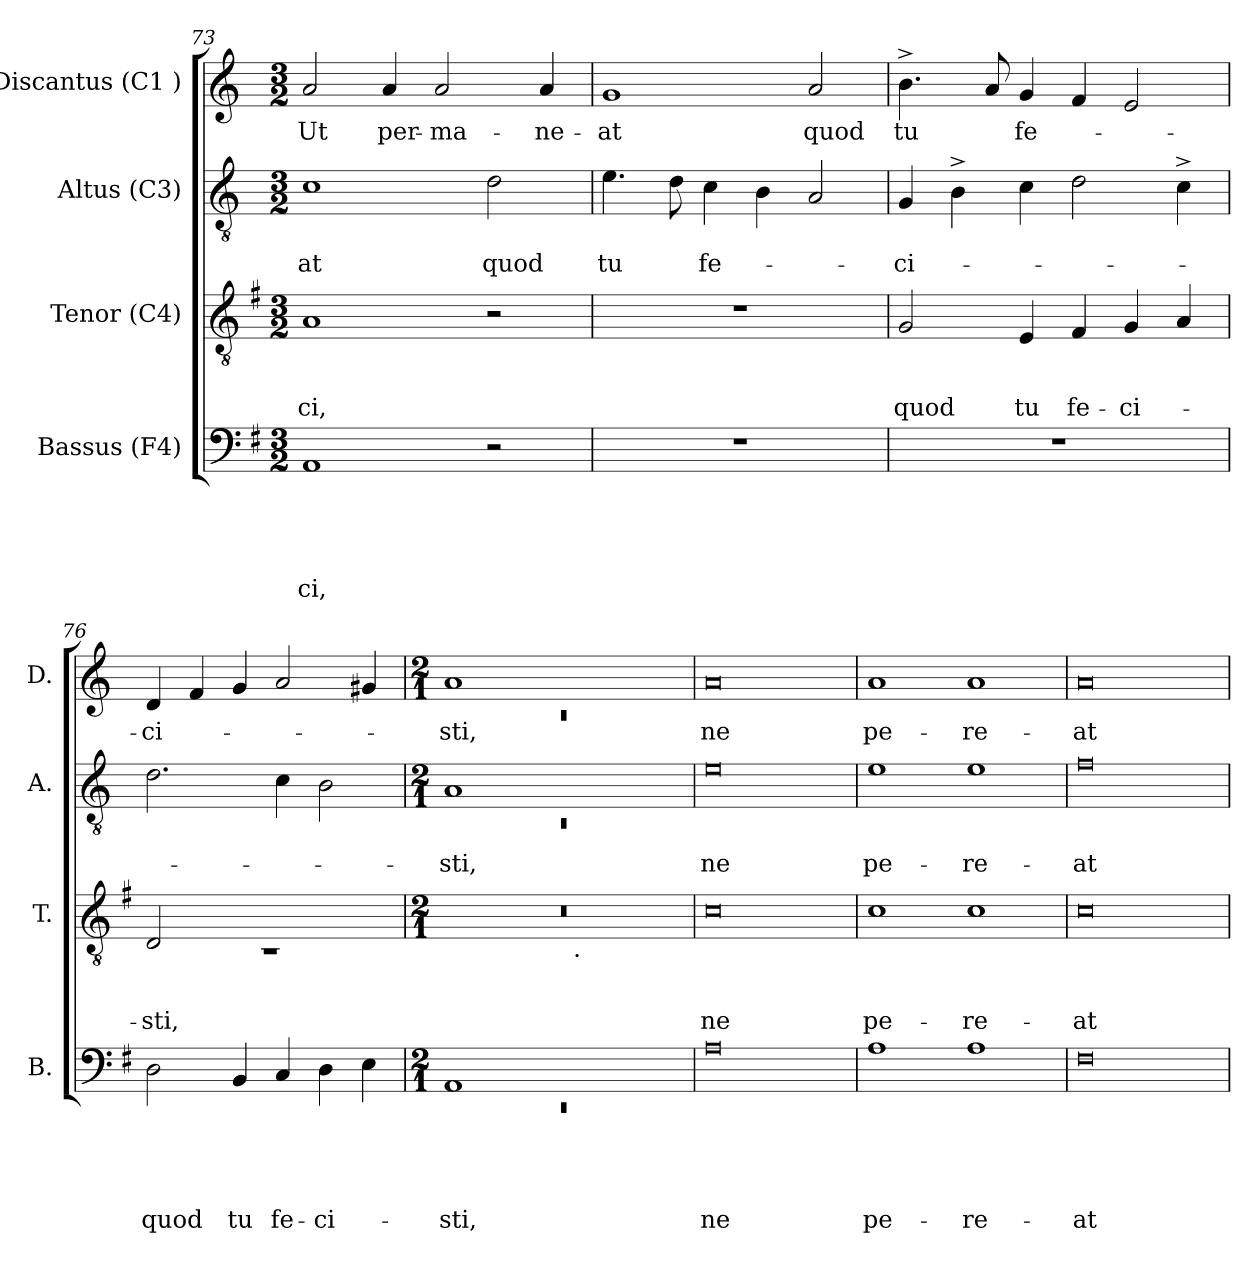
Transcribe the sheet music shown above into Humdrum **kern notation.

**kern	**text	**text	**text	**text	**text	**kern	**text	**text	**text	**kern	**text	**text	**kern	**text
*part4	*part4	*part4	*part4	*part4	*part4	*part3	*part3	*part3	*part3	*part2	*part2	*part2	*part1	*part1
*staff4	*staff4	*staff4	*staff4	*staff4	*staff4	*staff3	*staff3	*staff3	*staff3	*staff2	*staff2	*staff2	*staff1	*staff1
*I"Bassus (F4)	*	*	*	*	*	*I"Tenor (C4)	*	*	*	*I"Altus (C3)	*	*	*I"Discantus (C1 )	*
*I'B.	*	*	*	*	*	*I'T.	*	*	*	*I'A.	*	*	*I'D.	*
*clefF4	*	*	*	*	*	*clefGv2	*	*	*	*clefGv2	*	*	*clefG2	*
*k[f#]	*	*	*	*	*	*k[f#]	*	*	*	*k[]	*	*	*k[]	*
*G:	*	*	*	*	*	*G:	*	*	*	*C:	*	*	*C:	*
*M3/2	*	*	*	*	*	*M3/2	*	*	*	*M3/2	*	*	*M3/2	*
=73	=73	=73	=73	=73	=73	=73	=73	=73	=73	=73	=73	=73	=73	=73
!	!	!	!	!	!LO:LY:b	!	!	!	!LO:LY:b	!	!	!LO:LY:b	!	!LO:LY:b
1AA	.	.	.	.	-ci,	1A	.	.	-ci,	1c	.	-at	2a/	Ut
!	!	!	!	!	!	!	!	!	!	!	!	!	!	!LO:LY:b
.	.	.	.	.	.	.	.	.	.	.	.	.	4a/	per-
!	!	!	!	!	!	!	!	!	!	!	!	!	!	!LO:LY:b:rj
.	.	.	.	.	.	.	.	.	.	.	.	.	2a/	-ma-
!	!	!	!	!	!	!	!	!	!	!	!	!LO:LY:b	!	!
2r	.	.	.	.	.	2r	.	.	.	2d\	.	quod	.	.
!	!	!	!	!	!	!	!	!	!	!	!	!	!	!LO:LY:b
.	.	.	.	.	.	.	.	.	.	.	.	.	4a/	-ne-
=74	=74	=74	=74	=74	=74	=74	=74	=74	=74	=74	=74	=74	=74	=74
!LO:N:vis=1	!	!	!	!	!	!LO:N:vis=1	!	!	!	!	!	!LO:LY:b	!	!LO:LY:b
1.r	.	.	.	.	.	1.r	.	.	.	4.e\	.	tu	1g	-at
.	.	.	.	.	.	.	.	.	.	8d\	.	.	.	.
!	!	!	!	!	!	!	!	!	!	!	!	!LO:LY:b	!	!
.	.	.	.	.	.	.	.	.	.	4c\	.	fe-	.	.
.	.	.	.	.	.	.	.	.	.	4B\	.	.	.	.
!	!	!	!	!	!	!	!	!	!	!	!	!	!	!LO:LY:b
.	.	.	.	.	.	.	.	.	.	2A/	.	.	2a/	quod
=75	=75	=75	=75	=75	=75	=75	=75	=75	=75	=75	=75	=75	=75	=75
!LO:N:vis=1	!	!	!	!	!	!	!	!	!LO:LY:b	!	!	!LO:LY:b	!	!LO:LY:b
1.r	.	.	.	.	.	2G/	.	.	quod	4G/	.	-ci-	4.b^>\	tu
.	.	.	.	.	.	.	.	.	.	4B^>\	.	.	.	.
.	.	.	.	.	.	.	.	.	.	.	.	.	8a/	.
!	!	!	!	!	!	!	!	!	!LO:LY:b	!	!	!	!	!LO:LY:b
.	.	.	.	.	.	4E/	.	.	tu	4c\	.	.	4g/	fe-
!	!	!	!	!	!	!	!	!	!LO:LY:b	!	!	!	!	!
.	.	.	.	.	.	4F#/	.	.	fe-	2d\	.	.	4f/	.
!	!	!	!	!	!	!	!	!	!LO:LY:b	!	!	!	!	!
.	.	.	.	.	.	4G/	.	.	-ci-	.	.	.	2e/	.
.	.	.	.	.	.	4A/	.	.	.	4c^>\	.	.	.	.
=76	=76	=76	=76	=76	=76	=76	=76	=76	=76	=76	=76	=76	=76	=76
*	*	*	*	*	*	*^	*	*	*	*	*	*	*	*
!	!	!	!	!	!LO:LY:b	!	!LO:N:vis=1	!	!	!LO:LY:b	!	!	!	!	!LO:LY:b
2D\	.	.	.	.	quod	2D/	1.rC	.	.	-sti,	2.d\	.	.	4d/	-ci-
.	.	.	.	.	.	.	.	.	.	.	.	.	.	4f/	.
!	!	!	!	!	!LO:LY:b	!	!	!	!	!	!	!	!	!	!
4BB/	.	.	.	.	tu	1ryy	.	.	.	.	.	.	.	4g/	.
!	!	!	!	!	!LO:LY:b	!	!	!	!	!	!	!	!	!	!
4C/	.	.	.	.	fe-	.	.	.	.	.	4c\	.	.	2a/	.
!	!	!	!	!	!LO:LY:b	!	!	!	!	!	!	!	!	!	!
4D\	.	.	.	.	-ci-	.	.	.	.	.	2B\	.	.	.	.
4E\	.	.	.	.	.	.	.	.	.	.	.	.	.	4g#/	.
!!LO:LB:g=z
=77	=77	=77	=77	=77	=77	=77	=77	=77	=77	=77	=77	=77	=77	=77	=77
*k[]	*	*	*	*	*	*k[]	*	*	*	*	*	*	*	*	*
*C:	*	*	*	*	*	*C:	*	*	*	*	*	*	*	*	*
*M2/1	*	*	*	*	*	*M2/1	*	*	*	*	*M2/1	*	*	*M2/1	*
*^	*	*	*	*	*	*	*	*	*	*	*^	*	*	*^	*
!	!LO:N:vis=1	!	!	!	!	!LO:LY:b	!	!	!	!	!	!	!LO:N:vis=1	!	!LO:LY:b	!	!LO:N:vis=1	!LO:LY:b
1AA	0rEE	.	.	.	.	-sti,	0r	2ryy	.	.	.	1A	0rC	.	-sti,	1a	0rc	-sti,
.	.	.	.	.	.	.	.	4...ryy	.	.	.	.	.	.	.	.	.	.
!	!	!	!	!	!	!	!	!LO:TX:b:t=.	!	!	!	!	!	!	!	!	!	!
.	.	.	.	.	.	.	.	1ryy	.	.	.	.	.	.	.	.	.	.
1ryy	.	.	.	.	.	.	.	.	.	.	.	1ryy	.	.	.	1ryy	.	.
.	.	.	.	.	.	.	.	32ryy	.	.	.	.	.	.	.	.	.	.
=78	=78	=78	=78	=78	=78	=78	=78	=78	=78	=78	=78	=78	=78	=78	=78	=78	=78	=78
!	!	!	!	!	!	!LO:LY:b:rj	!	!	!	!	!LO:LY:b:rj	!	!	!	!LO:LY:b:rj	!	!	!LO:LY:b:rj
*v	*v	*	*	*	*	*	*	*	*	*	*	*v	*v	*	*	*v	*v	*
*	*	*	*	*	*	*v	*v	*	*	*	*	*	*	*	*
0A	.	.	.	.	ne	0c	.	.	ne	0e	.	ne	0a	ne
=79	=79	=79	=79	=79	=79	=79	=79	=79	=79	=79	=79	=79	=79	=79
!	!	!	!	!	!LO:LY:b	!	!	!	!LO:LY:b	!	!	!LO:LY:b	!	!LO:LY:b
1A	.	.	.	.	pe-	1c	.	.	pe-	1e	.	pe-	1a	pe-
!	!	!	!	!	!LO:LY:b	!	!	!	!LO:LY:b	!	!	!LO:LY:b	!	!LO:LY:b
1A	.	.	.	.	-re-	1c	.	.	-re-	1e	.	-re-	1a	-re-
=80	=80	=80	=80	=80	=80	=80	=80	=80	=80	=80	=80	=80	=80	=80
!	!	!	!	!	!LO:LY:b:rj	!	!	!	!LO:LY:b:rj	!	!	!LO:LY:b:rj	!	!LO:LY:b:rj
0F	.	.	.	.	-at	0c	.	.	-at	0f	.	-at	0a	-at
=	=	=	=	=	=	=	=	=	=	=	=	=	=	=
*-	*-	*-	*-	*-	*-	*-	*-	*-	*-	*-	*-	*-	*-	*-
